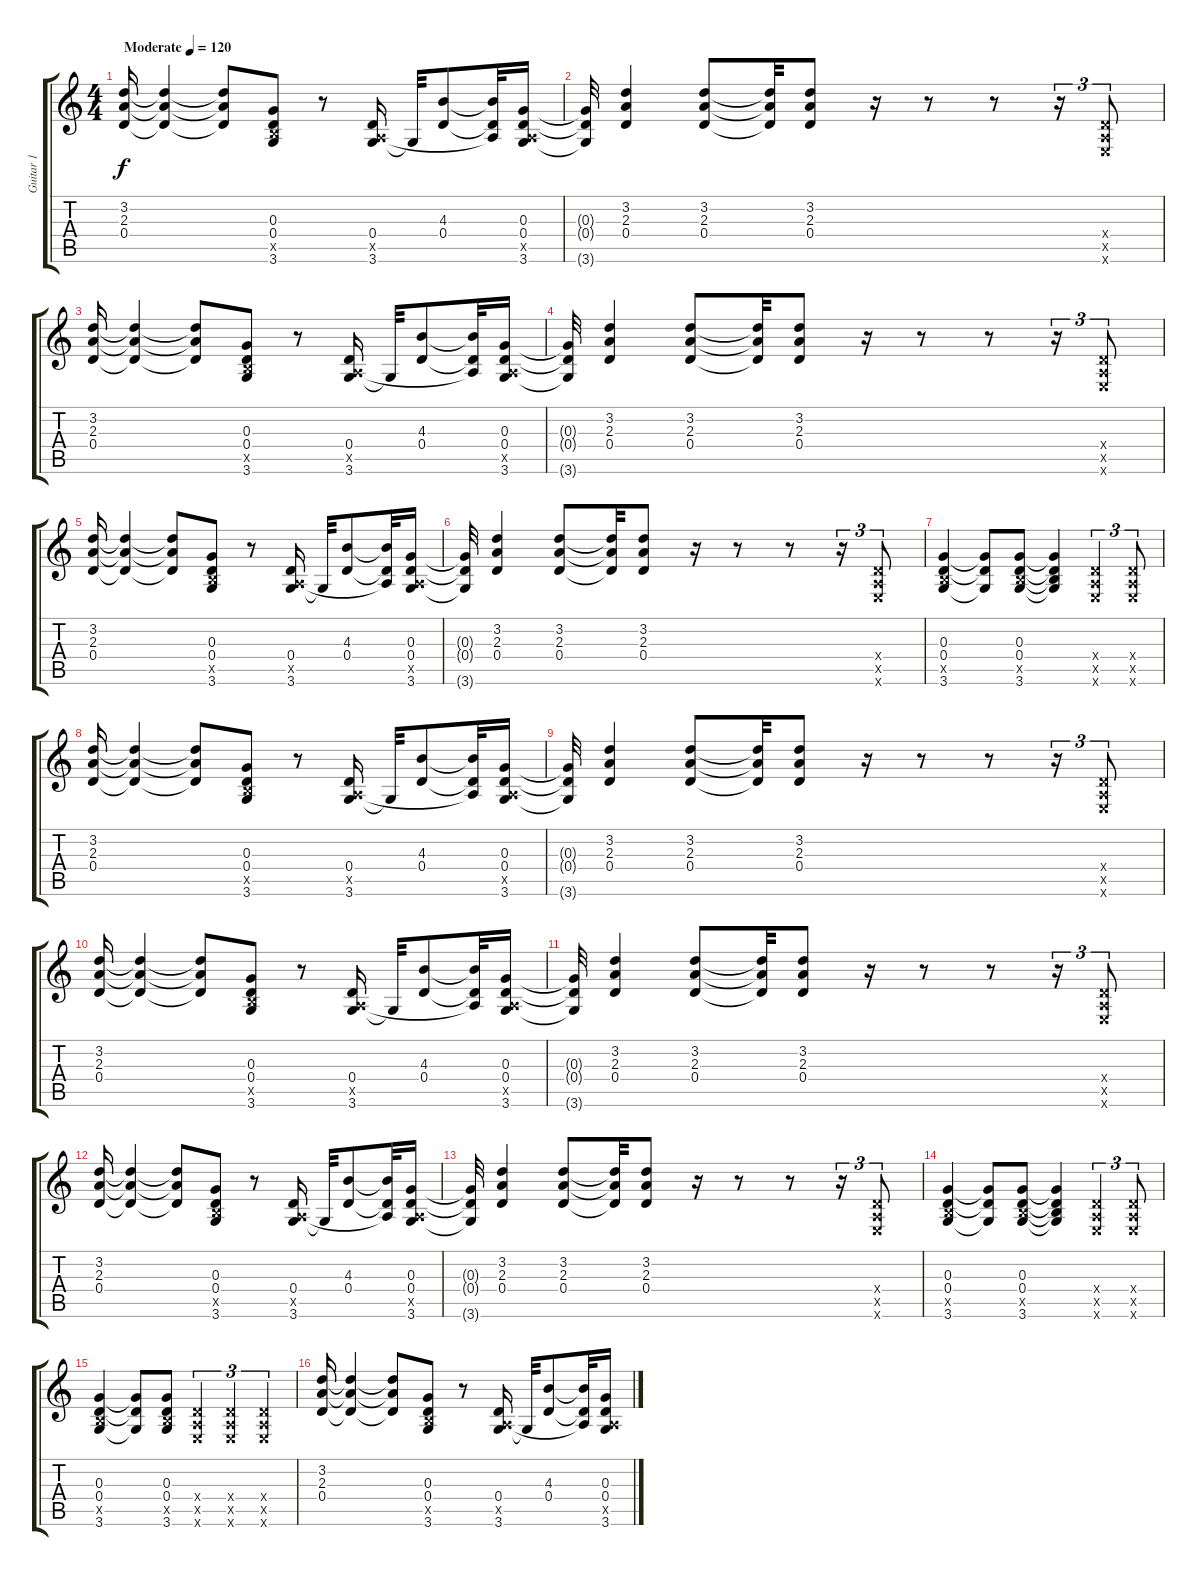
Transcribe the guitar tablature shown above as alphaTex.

\track ("Guitar 1" "Guitar 1") {instrument distortionguitar}
\staff {score tabs}
\tuning (E4 B3 G3 D3 A2 E2) {hide}
\ts (4 4)
\tempo (120 "Moderate")
\clef g2
\ks c
(3.2 2.3 0.4).16{dy f instrument distortionguitar} (3.2{t} 2.3{t} 0.4{t}).4 (3.2{t} 2.3{t} 0.4{t}).8 (0.3 0.4 2.5{x} 3.6).8 r.8 (0.4 0.5{x} 3.6).16 3.6{t}.32 (4.3 0.4).8 (4.3{t} 0.4{t} 0.5{t}).32 (0.3 0.4 0.5{x} 3.6).16 |
(0.3{t} 0.4{t} 3.6{t}).32 (3.2 2.3 0.4).4 (3.2 2.3 0.4).8 (3.2{t} 2.3{t} 0.4{t}).32 (3.2 2.3 0.4).8 r.16 r.8 r.8 r.16{tu (3 2)} (0.4{x} 0.5{x} 0.6{x}).8{tu (3 2)} |
(3.2 2.3 0.4).16 (3.2{t} 2.3{t} 0.4{t}).4 (3.2{t} 2.3{t} 0.4{t}).8 (0.3 0.4 2.5{x} 3.6).8 r.8 (0.4 0.5{x} 3.6).16 3.6{t}.32 (4.3 0.4).8 (4.3{t} 0.4{t} 0.5{t}).32 (0.3 0.4 0.5{x} 3.6).16 |
(0.3{t} 0.4{t} 3.6{t}).32 (3.2 2.3 0.4).4 (3.2 2.3 0.4).8 (3.2{t} 2.3{t} 0.4{t}).32 (3.2 2.3 0.4).8 r.16 r.8 r.8 r.16{tu (3 2)} (0.4{x} 0.5{x} 0.6{x}).8{tu (3 2)} |
(3.2 2.3 0.4).16 (3.2{t} 2.3{t} 0.4{t}).4 (3.2{t} 2.3{t} 0.4{t}).8 (0.3 0.4 2.5{x} 3.6).8 r.8 (0.4 0.5{x} 3.6).16 3.6{t}.32 (4.3 0.4).8 (4.3{t} 0.4{t} 0.5{t}).32 (0.3 0.4 0.5{x} 3.6).16 |
(0.3{t} 0.4{t} 3.6{t}).32 (3.2 2.3 0.4).4 (3.2 2.3 0.4).8 (3.2{t} 2.3{t} 0.4{t}).32 (3.2 2.3 0.4).8 r.16 r.8 r.8 r.16{tu (3 2)} (0.4{x} 0.5{x} 0.6{x}).8{tu (3 2)} |
(0.3 0.4 2.5{x} 3.6).4 (0.3{t} 0.4{t} 3.6{t}).8 (0.3 0.4 2.5{x} 3.6).8 (0.3{t} 0.4{t} 2.5{t} 3.6{t}).4 (0.4{x} 0.5{x} 0.6{x}).4{tu (3 2)} (0.4{x} 0.5{x} 0.6{x}).8{tu (3 2)} |
(3.2 2.3 0.4).16 (3.2{t} 2.3{t} 0.4{t}).4 (3.2{t} 2.3{t} 0.4{t}).8 (0.3 0.4 2.5{x} 3.6).8 r.8 (0.4 0.5{x} 3.6).16 3.6{t}.32 (4.3 0.4).8 (4.3{t} 0.4{t} 0.5{t}).32 (0.3 0.4 0.5{x} 3.6).16 |
(0.3{t} 0.4{t} 3.6{t}).32 (3.2 2.3 0.4).4 (3.2 2.3 0.4).8 (3.2{t} 2.3{t} 0.4{t}).32 (3.2 2.3 0.4).8 r.16 r.8 r.8 r.16{tu (3 2)} (0.4{x} 0.5{x} 0.6{x}).8{tu (3 2)} |
(3.2 2.3 0.4).16 (3.2{t} 2.3{t} 0.4{t}).4 (3.2{t} 2.3{t} 0.4{t}).8 (0.3 0.4 2.5{x} 3.6).8 r.8 (0.4 0.5{x} 3.6).16 3.6{t}.32 (4.3 0.4).8 (4.3{t} 0.4{t} 0.5{t}).32 (0.3 0.4 0.5{x} 3.6).16 |
(0.3{t} 0.4{t} 3.6{t}).32 (3.2 2.3 0.4).4 (3.2 2.3 0.4).8 (3.2{t} 2.3{t} 0.4{t}).32 (3.2 2.3 0.4).8 r.16 r.8 r.8 r.16{tu (3 2)} (0.4{x} 0.5{x} 0.6{x}).8{tu (3 2)} |
(3.2 2.3 0.4).16 (3.2{t} 2.3{t} 0.4{t}).4 (3.2{t} 2.3{t} 0.4{t}).8 (0.3 0.4 2.5{x} 3.6).8 r.8 (0.4 0.5{x} 3.6).16 3.6{t}.32 (4.3 0.4).8 (4.3{t} 0.4{t} 0.5{t}).32 (0.3 0.4 0.5{x} 3.6).16 |
(0.3{t} 0.4{t} 3.6{t}).32 (3.2 2.3 0.4).4 (3.2 2.3 0.4).8 (3.2{t} 2.3{t} 0.4{t}).32 (3.2 2.3 0.4).8 r.16 r.8 r.8 r.16{tu (3 2)} (0.4{x} 0.5{x} 0.6{x}).8{tu (3 2)} |
(0.3 0.4 2.5{x} 3.6).4 (0.3{t} 0.4{t} 3.6{t}).8 (0.3 0.4 2.5{x} 3.6).8 (0.3{t} 0.4{t} 2.5{t} 3.6{t}).4 (0.4{x} 0.5{x} 0.6{x}).4{tu (3 2)} (0.4{x} 0.5{x} 0.6{x}).8{tu (3 2)} |
(0.3 0.4 2.5{x} 3.6).4 (0.3{t} 0.4{t} 3.6{t}).8 (0.3 0.4 2.5{x} 3.6).8 (0.4{x} 0.5{x} 0.6{x}).4{tu (3 2)} (0.4{x} 0.5{x} 0.6{x}).4{tu (3 2)} (0.4{x} 0.5{x} 0.6{x}).4{tu (3 2)} |
(3.2 2.3 0.4).16 (3.2{t} 2.3{t} 0.4{t}).4 (3.2{t} 2.3{t} 0.4{t}).8 (0.3 0.4 2.5{x} 3.6).8 r.8 (0.4 0.5{x} 3.6).16 3.6{t}.32 (4.3 0.4).8 (4.3{t} 0.4{t} 0.5{t}).32 (0.3 0.4 0.5{x} 3.6).16
